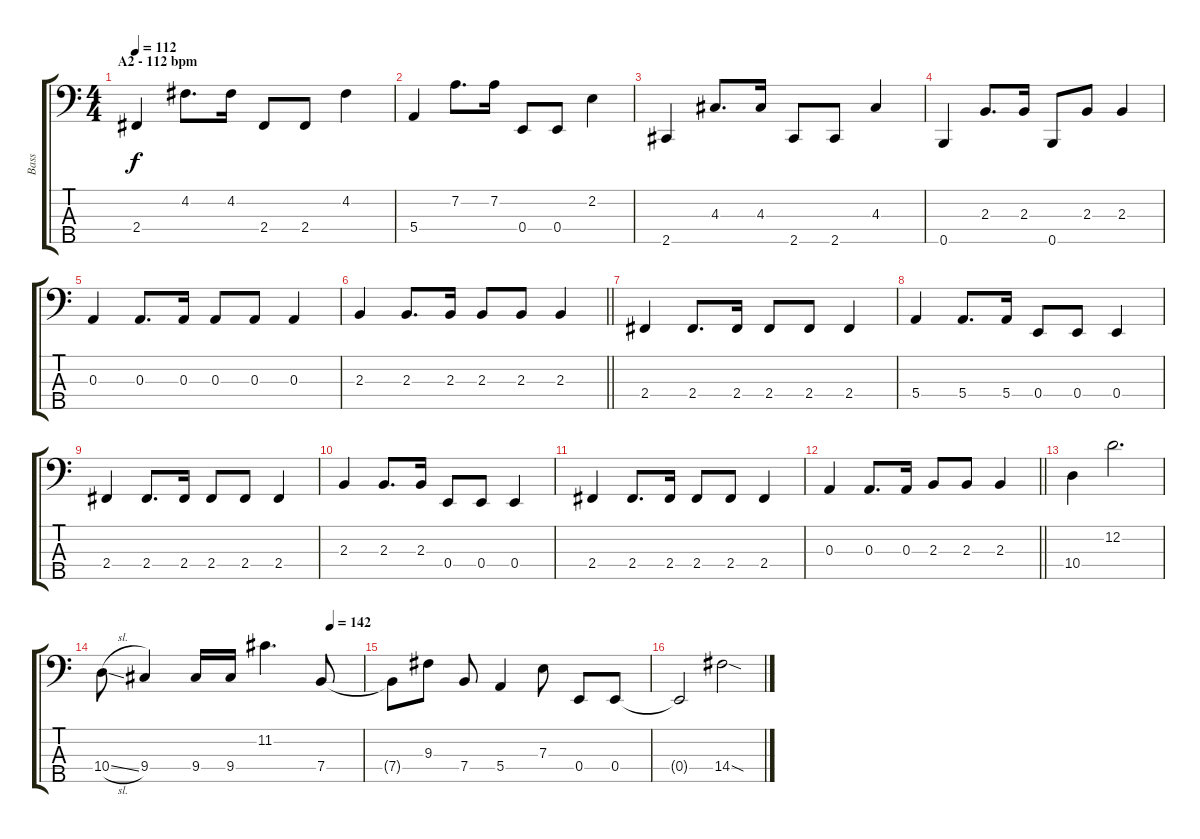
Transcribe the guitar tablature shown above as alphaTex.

\track ("Bass" "Bass") {instrument electricbassfinger}
\staff {score tabs}
\tuning (G2 D2 A1 E1 B0) {hide}
\ts (4 4)
\section ("" "A2 - 112 bpm")
\tempo 112
\clef f4
\ks c
2.4.4{dy f} 4.2.8{d} 4.2.16 2.4.8 2.4.8 4.2.4 |
5.4.4 7.2.8{d} 7.2.16 0.4.8 0.4.8 2.2.4 |
2.5.4 4.3.8{d} 4.3.16 2.5.8 2.5.8 4.3.4 |
0.5.4 2.3.8{d} 2.3.16 0.5.8 2.3.8 2.3.4 |
0.3.4 0.3.8{d} 0.3.16 0.3.8 0.3.8 0.3.4 |
\barLineRight lightlight
2.3.4 2.3.8{d} 2.3.16 2.3.8 2.3.8 2.3.4 |
\section ("" "")
2.4.4 2.4.8{d} 2.4.16 2.4.8 2.4.8 2.4.4 |
5.4.4 5.4.8{d} 5.4.16 0.4.8 0.4.8 0.4.4 |
2.4.4 2.4.8{d} 2.4.16 2.4.8 2.4.8 2.4.4 |
2.3.4 2.3.8{d} 2.3.16 0.4.8 0.4.8 0.4.4 |
2.4.4 2.4.8{d} 2.4.16 2.4.8 2.4.8 2.4.4 |
\barLineRight lightlight
0.3.4 0.3.8{d} 0.3.16 2.3.8 2.3.8 2.3.4 |
10.4.4 12.2.2{d} |
\tempo (142 0.875)
10.4{sl}.8 9.4.4 9.4.16 9.4.16 11.2.4{d} 7.4.8 |
7.4{t}.8 9.3.8 7.4.8 5.4.4 7.3.8 0.4.8 0.4.8{volume 0} |
0.4{t}.2{volume 16} 14.4{sod}.2
